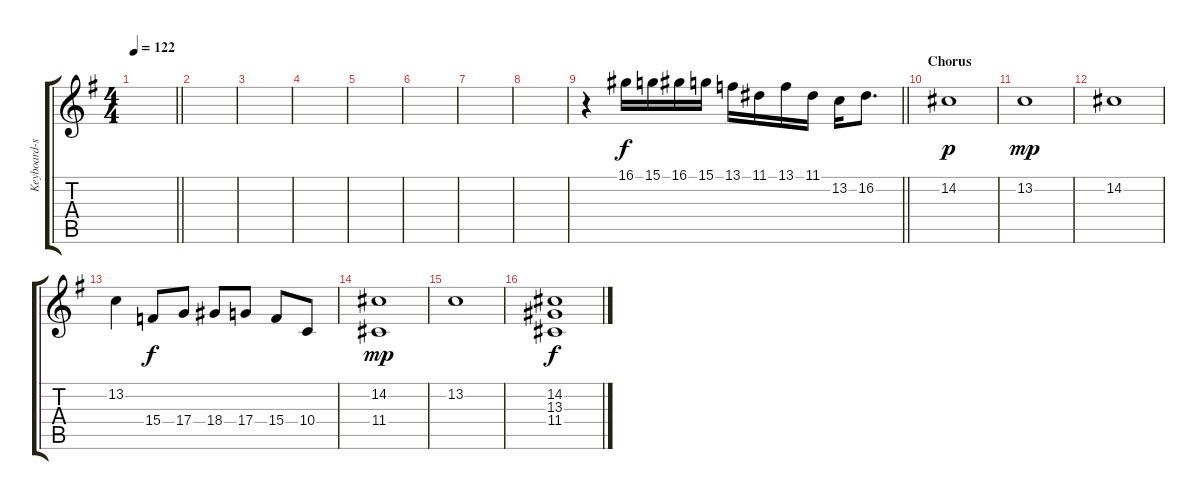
\track ("Keyboard-string" "Keyboard-s") {instrument stringensemble1}
\staff {score tabs}
\tuning (E4 B3 G3 D3 A2 E2) {hide}
\ts (4 4)
\tempo 122
\clef g2
\barLineRight lightlight
\ks g
|
|
|
|
|
|
|
|
\barLineRight lightlight
r.4 16.1.16 15.1.16 16.1.16 15.1.16 13.1.16 11.1.16 13.1.16 11.1.16 13.2.16 16.2.8{d} |
\section ("" "Chorus")
14.2.1{dy p} |
13.2.1{dy mp} |
14.2.1 |
13.2.4 15.4.8{dy f} 17.4.8 18.4.8 17.4.8 15.4.8 10.4.8 |
(14.2 11.4).1{dy mp} |
13.2.1 |
(14.2 13.3 11.4).1{dy f}
